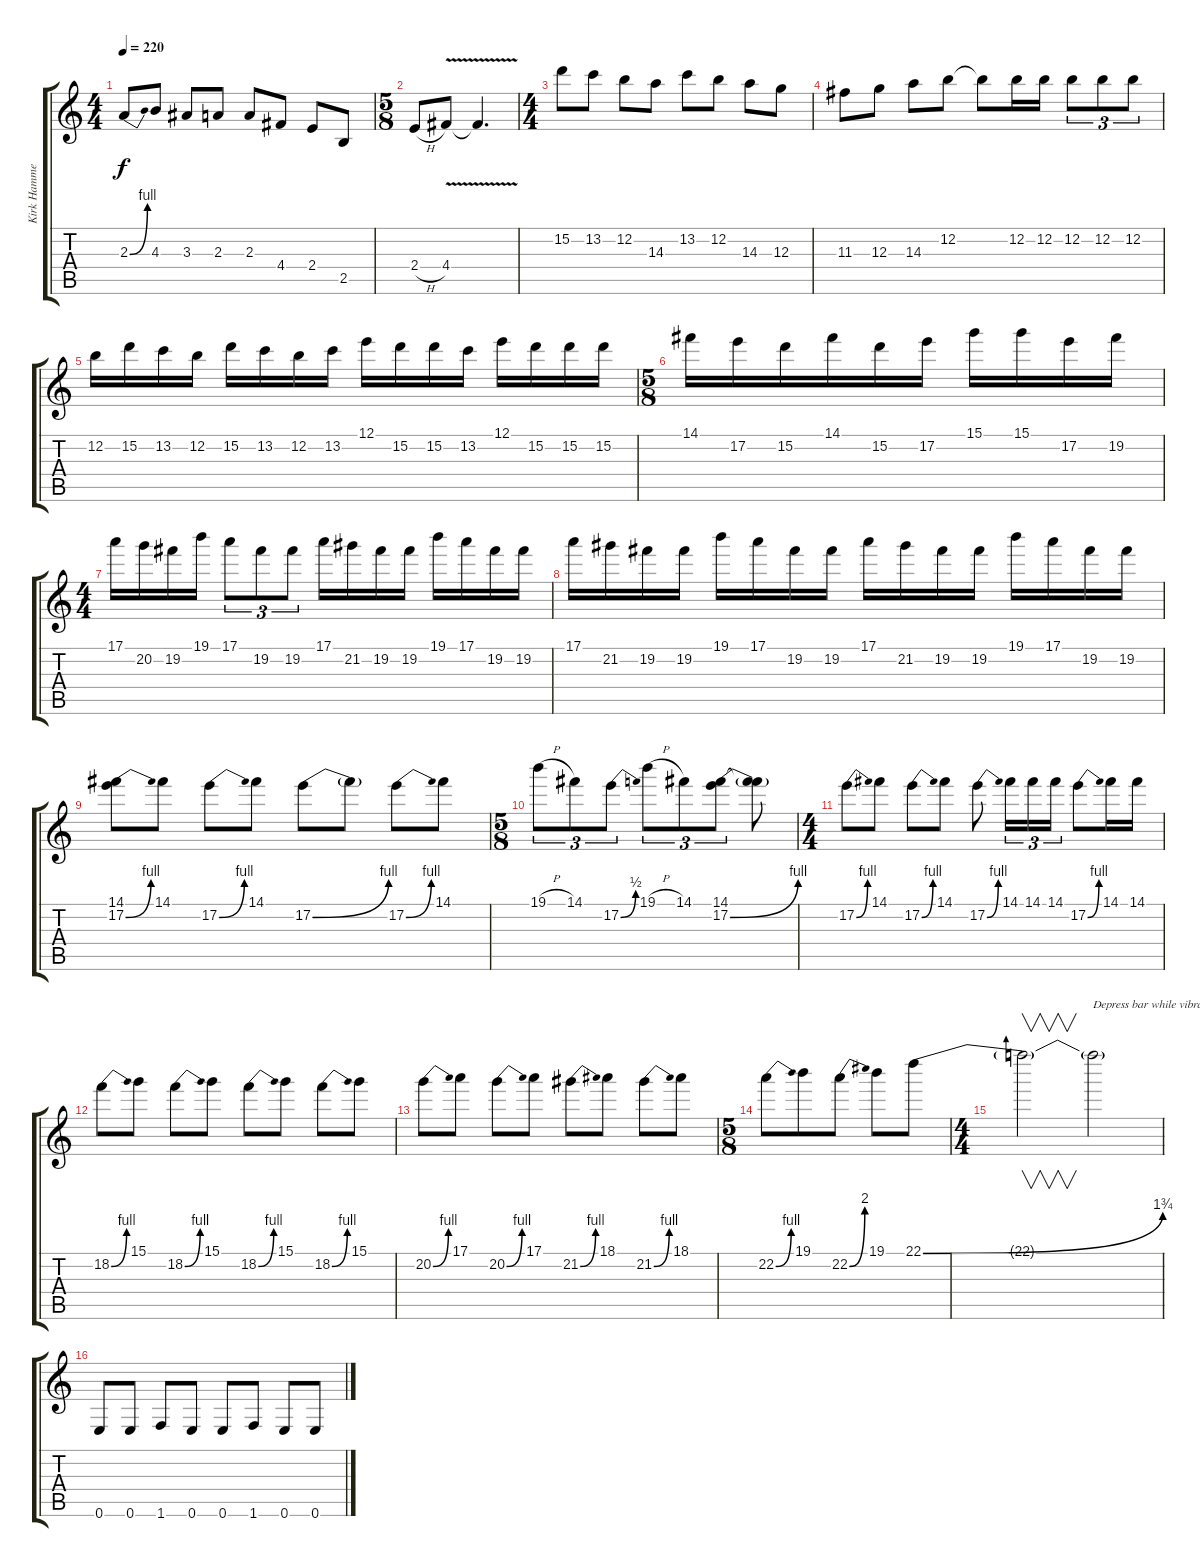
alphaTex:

\track ("Kirk Hammett (Lead & Rithm Guitars)" "Kirk Hamme") {instrument distortionguitar}
\staff {score tabs}
\tuning (E4 B3 G3 D3 A2 E2) {hide}
\ts (4 4)
\tempo 220
\clef g2
\ks c
2.3{be (bend 0 0 60 4)}.8{dy f} 4.3.8 3.3.8 2.3.8 2.3.8 4.4.8 2.4.8 2.5.8 |
\ts (5 8)
2.4{h}.8 4.4{v}.8 4.4{t}.4{d} |
\ts (4 4)
15.2.8 13.2.8 12.2.8 14.3.8 13.2.8 12.2.8 14.3.8 12.3.8 |
11.3.8 12.3.8 14.3.8 12.2.8 12.2{t}.8 12.2.16 12.2.16 12.2.8{tu (3 2)} 12.2.8{tu (3 2)} 12.2.8{tu (3 2)} |
12.2.16 15.2.16 13.2.16 12.2.16 15.2.16 13.2.16 12.2.16 13.2.16 12.1.16 15.2.16 15.2.16 13.2.16 12.1.16 15.2.16 15.2.16 15.2.16 |
\ts (5 8)
14.1.16 17.2.16 15.2.16 14.1.16 15.2.16 17.2.16 15.1.16 15.1.16 17.2.16 19.2.16 |
\ts (4 4)
17.1.16 20.2.16 19.2.16 19.1.16 17.1.8{tu (3 2)} 19.2.8{tu (3 2)} 19.2.8{tu (3 2)} 17.1.16 21.2.16 19.2.16 19.2.16 19.1.16 17.1.16 19.2.16 19.2.16 |
17.1.16 21.2.16 19.2.16 19.2.16 19.1.16 17.1.16 19.2.16 19.2.16 17.1.16 21.2.16 19.2.16 19.2.16 19.1.16 17.1.16 19.2.16 19.2.16 |
(14.1 17.2{be (bend 0 0 60 4)}).8 14.1.8 17.2{be (bend 0 0 60 4)}.8 14.1.8 17.2{be (bend 0 0 60 4)}.8 17.2{t}.8 17.2{be (bend 0 0 60 4)}.8 14.1.8 |
\ts (5 8)
19.1{h}.8{tu (3 2)} 14.1.8{tu (3 2)} 17.2{be (bend 0 0 60 2)}.8{tu (3 2)} 19.1{h}.8{tu (3 2)} 14.1.8{tu (3 2)} (14.1 17.2{be (bend 0 0 60 4)}).8{tu (3 2)} (14.1{t} 17.2{t}).8 |
\ts (4 4)
17.2{be (bend 0 0 60 4)}.8 14.1.8 17.2{be (bend 0 0 60 4)}.8 14.1.8 17.2{be (bend 0 0 60 4)}.8 14.1.16{tu (3 2)} 14.1.16{tu (3 2)} 14.1.16{tu (3 2)} 17.2{be (bend 0 0 60 4)}.8 14.1.16 14.1.16 |
18.2{be (bend 0 0 60 4)}.8 15.1.8 18.2{be (bend 0 0 60 4)}.8 15.1.8 18.2{be (bend 0 0 60 4)}.8 15.1.8 18.2{be (bend 0 0 60 4)}.8 15.1.8 |
20.2{be (bend 0 0 60 4)}.8 17.1.8 20.2{be (bend 0 0 60 4)}.8 17.1.8 21.2{be (bend 0 0 60 4)}.8 18.1.8 21.2{be (bend 0 0 60 4)}.8 18.1.8 |
\ts (5 8)
22.2{be (bend 0 0 60 4)}.8 19.1.8 22.2{be (bend 0 0 60 8)}.8 19.1.8 22.1{be (bend 0 0 60 7)}.8 |
\ts (4 4)
22.1{t}.2{v} 22.1{t}.2{txt "Depress bar while vibrating"} |
0.6.8 0.6.8 1.6.8 0.6.8 0.6.8 1.6.8 0.6.8 0.6.8
